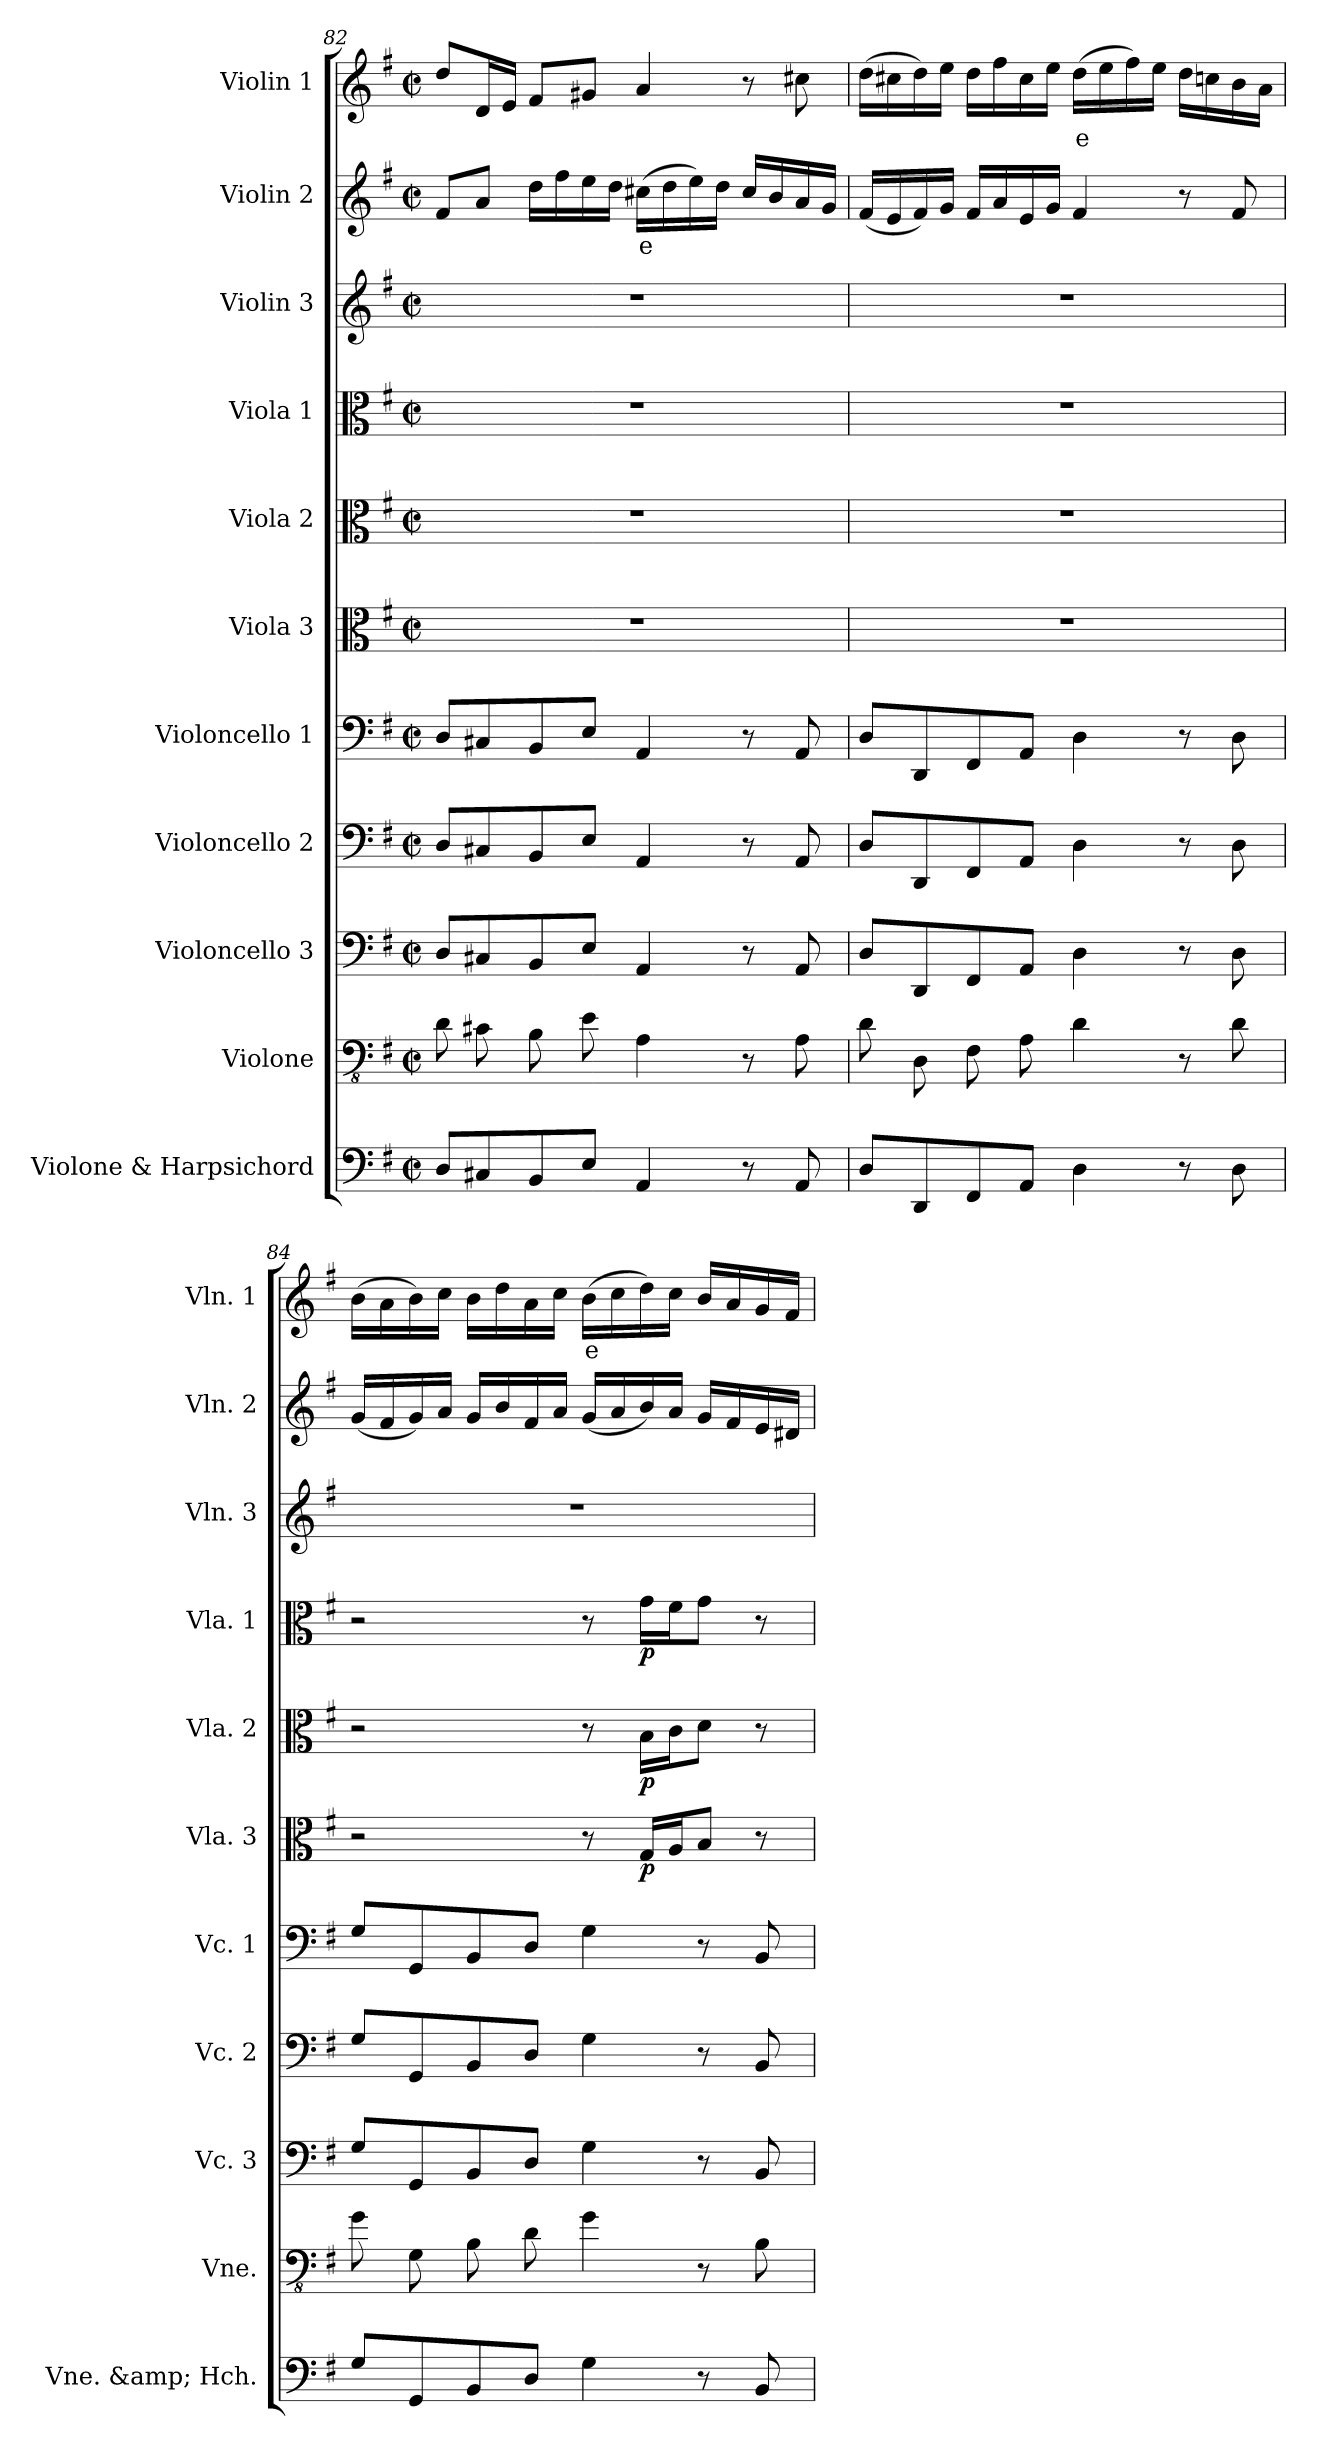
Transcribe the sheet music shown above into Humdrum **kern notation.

**kern	**kern	**kern	**kern	**kern	**kern	**dynam	**kern	**dynam	**kern	**dynam	**kern	**kern	**text	**kern	**text
*part11	*part10	*part9	*part8	*part7	*part6	*part6	*part5	*part5	*part4	*part4	*part3	*part2	*part2	*part1	*part1
*staff11	*staff10	*staff9	*staff8	*staff7	*staff6	*staff6	*staff5	*staff5	*staff4	*staff4	*staff3	*staff2	*staff2	*staff1	*staff1
*I"Violone &amp; Harpsichord	*I"Violone	*I"Violoncello 3	*I"Violoncello 2	*I"Violoncello 1	*I"Viola 3	*	*I"Viola 2	*	*I"Viola 1	*	*I"Violin 3	*I"Violin 2	*	*I"Violin 1	*
*I'Vne. &amp; Hch.	*I'Vne.	*I'Vc. 3	*I'Vc. 2	*I'Vc. 1	*I'Vla. 3	*	*I'Vla. 2	*	*I'Vla. 1	*	*I'Vln. 3	*I'Vln. 2	*	*I'Vln. 1	*
*clefF4	*clefFv4	*clefF4	*clefF4	*clefF4	*clefC3	*	*clefC3	*	*clefC3	*	*clefG2	*clefG2	*	*clefG2	*
*	*ITrd7c12	*	*	*	*	*	*	*	*	*	*	*	*	*	*
*k[f#]	*k[f#]	*k[f#]	*k[f#]	*k[f#]	*k[f#]	*	*k[f#]	*	*k[f#]	*	*k[f#]	*k[f#]	*	*k[f#]	*
*M4/4	*M4/4	*M4/4	*M4/4	*M4/4	*M4/4	*	*M4/4	*	*M4/4	*	*M4/4	*M4/4	*	*M4/4	*
*met(c|)	*met(c|)	*met(c|)	*met(c|)	*met(c|)	*met(c|)	*	*met(c|)	*	*met(c|)	*	*met(c|)	*met(c|)	*	*met(c|)	*
=82	=82	=82	=82	=82	=82	=82	=82	=82	=82	=82	=82	=82	=82	=82	=82
8D/L	8DD	8D/L	8D/L	8D/L	1r	.	1r	.	1r	.	1r	8f#/L	.	8dd/L	.
8C#X/	8CC#X	8C#X/	8C#X/	8C#X/	.	.	.	.	.	.	.	8a/J	.	16d/L	.
.	.	.	.	.	.	.	.	.	.	.	.	.	.	16e/JJ	.
8BB/	8BBB	8BB/	8BB/	8BB/	.	.	.	.	.	.	.	16dd\LL	.	8f#/L	.
.	.	.	.	.	.	.	.	.	.	.	.	16ff#\	.	.	.
8E/J	8EE	8E/J	8E/J	8E/J	.	.	.	.	.	.	.	16ee\	.	8g#X/J	.
.	.	.	.	.	.	.	.	.	.	.	.	16dd\JJ	.	.	.
!	!	!	!	!	!	!	!	!	!	!	!	!	!LO:LY:color=#FF0000	!	!
4AA/	4AAA	4AA/	4AA/	4AA/	.	.	.	.	.	.	.	(16cc#X\LL	e	4a/	.
.	.	.	.	.	.	.	.	.	.	.	.	16dd\	.	.	.
.	.	.	.	.	.	.	.	.	.	.	.	16ee\)	.	.	.
.	.	.	.	.	.	.	.	.	.	.	.	16dd\JJ	.	.	.
8r	8r	8r	8r	8r	.	.	.	.	.	.	.	16cc#/LL	.	8r	.
.	.	.	.	.	.	.	.	.	.	.	.	16b/	.	.	.
8AA/	8AAA	8AA/	8AA/	8AA/	.	.	.	.	.	.	.	16a/	.	8cc#X\	.
.	.	.	.	.	.	.	.	.	.	.	.	16g/JJ	.	.	.
=83	=83	=83	=83	=83	=83	=83	=83	=83	=83	=83	=83	=83	=83	=83	=83
8D/L	8DD	8D/L	8D/L	8D/L	1r	.	1r	.	1r	.	1r	(16f#/LL	.	(16dd\LL	.
.	.	.	.	.	.	.	.	.	.	.	.	16e/	.	16cc#X\	.
8DD/	8DDD	8DD/	8DD/	8DD/	.	.	.	.	.	.	.	16f#/)	.	16dd\)	.
.	.	.	.	.	.	.	.	.	.	.	.	16g/JJ	.	16ee\JJ	.
8FF#/	8FFF#	8FF#/	8FF#/	8FF#/	.	.	.	.	.	.	.	16f#/LL	.	16dd\LL	.
.	.	.	.	.	.	.	.	.	.	.	.	16a/	.	16ff#\	.
8AA/J	8AAA	8AA/J	8AA/J	8AA/J	.	.	.	.	.	.	.	16e/	.	16cc#\	.
.	.	.	.	.	.	.	.	.	.	.	.	16g/JJ	.	16ee\JJ	.
!	!	!	!	!	!	!	!	!	!	!	!	!	!	!	!LO:LY:color=#FF0000
4D\	4DD	4D\	4D\	4D\	.	.	.	.	.	.	.	4f#/	.	(16dd\LL	e
.	.	.	.	.	.	.	.	.	.	.	.	.	.	16ee\	.
.	.	.	.	.	.	.	.	.	.	.	.	.	.	16ff#\)	.
.	.	.	.	.	.	.	.	.	.	.	.	.	.	16ee\JJ	.
8r	8r	8r	8r	8r	.	.	.	.	.	.	.	8r	.	16dd\LL	.
.	.	.	.	.	.	.	.	.	.	.	.	.	.	16ccn\	.
8D\	8DD	8D\	8D\	8D\	.	.	.	.	.	.	.	8f#/	.	16b\	.
.	.	.	.	.	.	.	.	.	.	.	.	.	.	16a\JJ	.
=84	=84	=84	=84	=84	=84	=84	=84	=84	=84	=84	=84	=84	=84	=84	=84
8G/L	8GG	8G/L	8G/L	8G/L	2r	.	2r	.	2r	.	1r	(16g/LL	.	(16b\LL	.
.	.	.	.	.	.	.	.	.	.	.	.	16f#/	.	16a\	.
8GG/	8GGG	8GG/	8GG/	8GG/	.	.	.	.	.	.	.	16g/)	.	16b\)	.
.	.	.	.	.	.	.	.	.	.	.	.	16a/JJ	.	16cc\JJ	.
8BB/	8BBB	8BB/	8BB/	8BB/	.	.	.	.	.	.	.	16g/LL	.	16b\LL	.
.	.	.	.	.	.	.	.	.	.	.	.	16b/	.	16dd\	.
8D/J	8DD	8D/J	8D/J	8D/J	.	.	.	.	.	.	.	16f#/	.	16a\	.
.	.	.	.	.	.	.	.	.	.	.	.	16a/JJ	.	16cc\JJ	.
!	!	!	!	!	!	!	!	!	!	!	!	!	!	!	!LO:LY:color=#FF0000
4G\	4GG	4G\	4G\	4G\	8r	.	8r	.	8r	.	.	(16g/LL	.	(16b\LL	e
.	.	.	.	.	.	.	.	.	.	.	.	16a/	.	16cc\	.
!	!	!	!	!	!	!LO:DY:b	!	!LO:DY:b	!	!LO:DY:b	!	!	!	!	!
.	.	.	.	.	16G/LL	p	16B\LL	p	16g\LL	p	.	16b/)	.	16dd\)	.
.	.	.	.	.	16A/J	.	16c\J	.	16f#\J	.	.	16a/JJ	.	16cc\JJ	.
8r	8r	8r	8r	8r	8B/J	.	8d\J	.	8g\J	.	.	16g/LL	.	16b/LL	.
.	.	.	.	.	.	.	.	.	.	.	.	16f#/	.	16a/	.
8BB/	8BBB	8BB/	8BB/	8BB/	8r	.	8r	.	8r	.	.	16e/	.	16g/	.
.	.	.	.	.	.	.	.	.	.	.	.	16d#X/JJ	.	16f#/JJ	.
=	=	=	=	=	=	=	=	=	=	=	=	=	=	=	=
*-	*-	*-	*-	*-	*-	*-	*-	*-	*-	*-	*-	*-	*-	*-	*-
